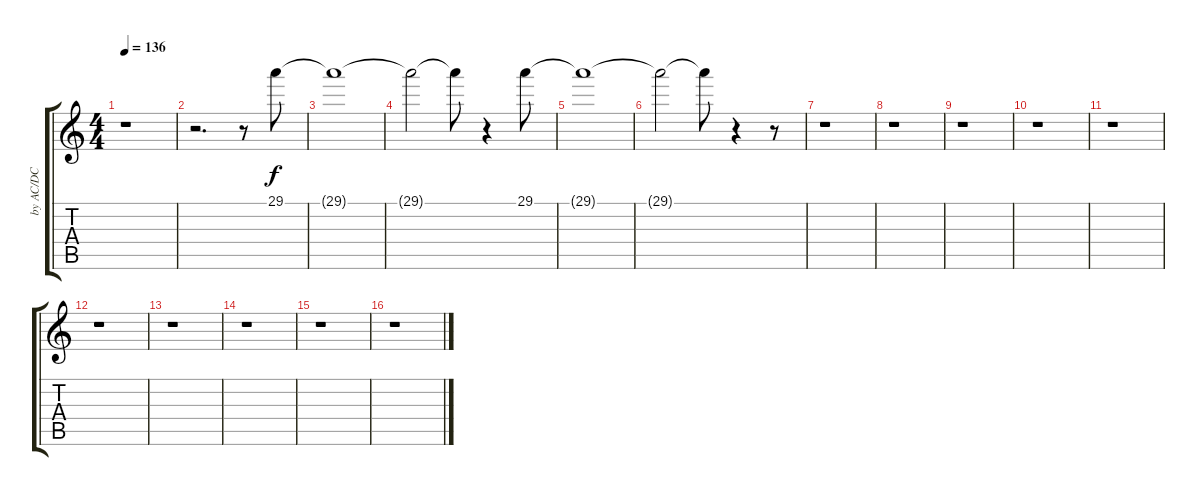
\track ("by AC/DC" "by AC/DC") {instrument lead2sawtooth}
\staff {score tabs}
\tuning (E4 B3 G3 D3 A2 E2) {hide}
\ts (4 4)
\tempo 136
\clef g2
\ks c
r.1{dy f instrument lead2sawtooth} |
r.2{d} r.8 29.1.8 |
29.1{t}.1 |
29.1{t}.2 29.1{t}.8 r.4 29.1.8{volume 0} |
29.1{t}.1 |
29.1{t}.2 29.1{t}.8 r.4 r.8 |
r.1 |
r.1 |
r.1 |
r.1 |
r.1 |
r.1 |
r.1 |
r.1 |
r.1 |
r.1
